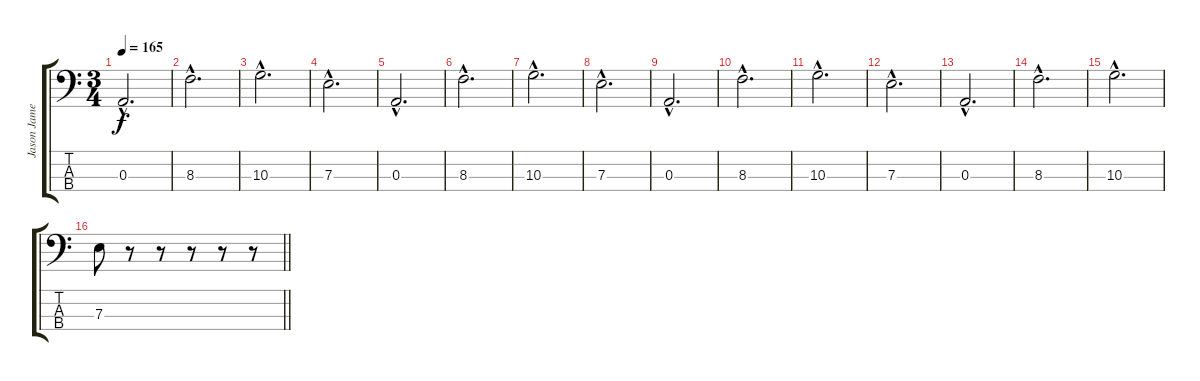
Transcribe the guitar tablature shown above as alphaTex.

\track ("Jason James" "Jason Jame") {instrument electricbasspick}
\staff {score tabs}
\tuning (G2 D2 A1 E1) {hide}
\ts (3 4)
\tempo 165
\clef f4
\ks c
0.3{hac}.2{d dy f} |
8.3{hac}.2{d} |
10.3{hac}.2{d} |
7.3{hac}.2{d} |
0.3{hac}.2{d} |
8.3{hac}.2{d} |
10.3{hac}.2{d} |
7.3{hac}.2{d} |
0.3{hac}.2{d} |
8.3{hac}.2{d} |
10.3{hac}.2{d} |
7.3{hac}.2{d} |
0.3{hac}.2{d} |
8.3{hac}.2{d} |
10.3{hac}.2{d} |
\barLineRight lightlight
7.3.8 r.8 r.8 r.8 r.8 r.8
